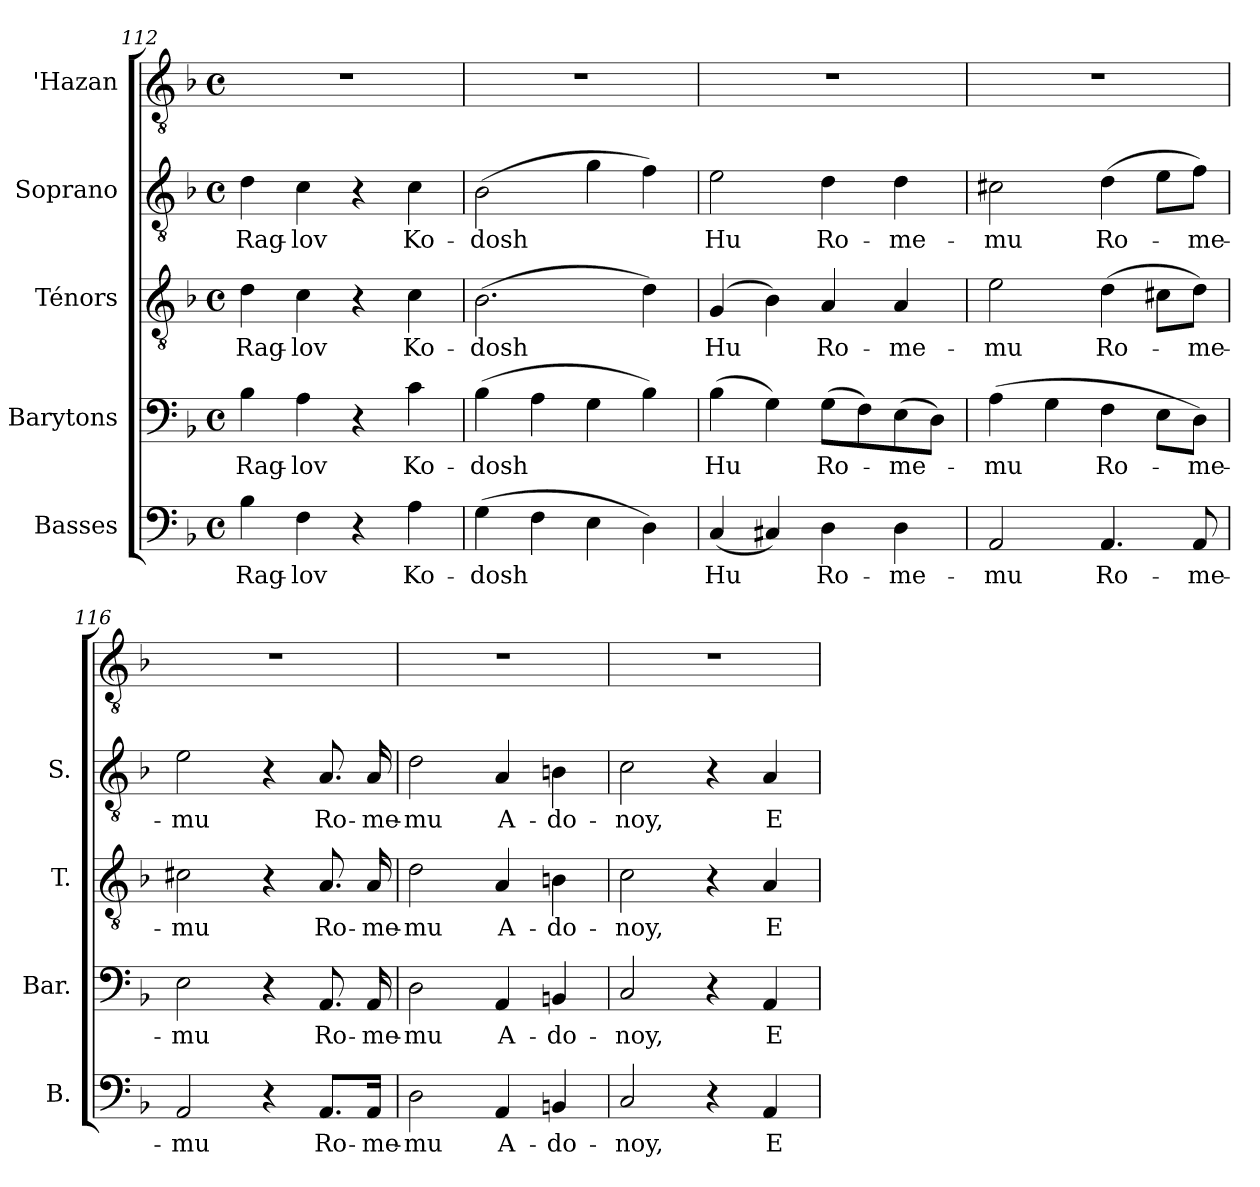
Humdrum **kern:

**kern	**text	**kern	**text	**kern	**text	**kern	**text	**kern
*part5	*part5	*part4	*part4	*part3	*part3	*part2	*part2	*part1
*staff5	*staff5	*staff4	*staff4	*staff3	*staff3	*staff2	*staff2	*staff1
*I"Basses	*	*I"Barytons	*	*I"Ténors	*	*I"Soprano	*	*I"'Hazan
*I'B.	*	*I'Bar.	*	*I'T.	*	*I'S.	*	*I''H.
*clefF4	*	*clefF4	*	*clefGv2	*	*clefGv2	*	*clefGv2
*	*	*	*	*ITrd7c12	*	*ITrd7c12	*	*ITrd7c12
*k[b-]	*	*k[b-]	*	*k[b-]	*	*k[b-]	*	*k[b-]
*F:	*	*F:	*	*F:	*	*F:	*	*F:
*M4/4	*	*M4/4	*	*M4/4	*	*M4/4	*	*M4/4
*met(c)	*	*met(c)	*	*met(c)	*	*met(c)	*	*met(c)
=112	=112	=112	=112	=112	=112	=112	=112	=112
!	!LO:LY:b:color=#000000	!	!	!	!	!	!	!
!	!	!	!LO:LY:b:color=#000000	!	!	!	!	!
!	!	!	!	!	!LO:LY:b:color=#000000	!	!	!
!	!	!	!	!	!	!	!LO:LY:b:color=#000000	!
4B-i\	Rag-	4B-i\	Rag-	4Di\	Rag-	4Di\	Rag-	1r
!	!LO:LY:b:color=#000000	!	!	!	!	!	!	!
!	!	!	!LO:LY:b:color=#000000	!	!	!	!	!
!	!	!	!	!	!LO:LY:b:color=#000000	!	!	!
!	!	!	!	!	!	!	!LO:LY:b:color=#000000	!
4Fi\	-lov	4Ai\	-lov	4Ci\	-lov	4Ci\	-lov	.
4r	.	4r	.	4r	.	4r	.	.
!	!LO:LY:b:color=#000000	!	!	!	!	!	!	!
!	!	!	!LO:LY:b:color=#000000	!	!	!	!	!
!	!	!	!	!	!LO:LY:b:color=#000000	!	!	!
!	!	!	!	!	!	!	!LO:LY:b:color=#000000	!
4Ai\	Ko-	4ci\	Ko-	4Ci\	Ko-	4Ci\	Ko-	.
!!LO:PB:g=z
=113	=113	=113	=113	=113	=113	=113	=113	=113
!	!LO:LY:b:color=#000000	!	!	!	!	!	!	!
!	!	!	!LO:LY:b:color=#000000	!	!	!	!	!
!	!	!	!	!	!LO:LY:b:color=#000000	!	!	!
!	!	!	!	!	!	!	!LO:LY:b:color=#000000	!
(4Gi\	-dosh	(4B-i\	-dosh	(2.BB-i\	-dosh	(2BB-i\	-dosh	1r
4Fi\	.	4Ai\	.	.	.	.	.	.
4Ei\	.	4Gi\	.	.	.	4Gi\	.	.
4Di\)	.	4B-i\)	.	4Di\)	.	4Fi\)	.	.
=114	=114	=114	=114	=114	=114	=114	=114	=114
!	!LO:LY:b:color=#000000	!	!	!	!	!	!	!
!	!	!	!LO:LY:b:color=#000000	!	!	!	!	!
!	!	!	!	!	!LO:LY:b:color=#000000	!	!	!
!	!	!	!	!	!	!	!LO:LY:b:color=#000000	!
(4Ci/	Hu	(4B-i\	Hu	(4GGi/	Hu	2Ei\	Hu	1r
4C#Xi/)	.	4Gi\)	.	4BB-i\)	.	.	.	.
!	!LO:LY:b:color=#000000	!	!	!	!	!	!	!
!	!	!	!LO:LY:b:color=#000000	!	!	!	!	!
!	!	!	!	!	!LO:LY:b:color=#000000	!	!	!
!	!	!	!	!	!	!	!LO:LY:b:color=#000000	!
4Di\	Ro-	(8Gi\L	Ro-	4AAi/	Ro-	4Di\	Ro-	.
.	.	8Fi\)	.	.	.	.	.	.
!	!LO:LY:b:color=#000000	!	!	!	!	!	!	!
!	!	!	!LO:LY:b:color=#000000	!	!	!	!	!
!	!	!	!	!	!LO:LY:b:color=#000000	!	!	!
!	!	!	!	!	!	!	!LO:LY:b:color=#000000	!
4Di\	-me-	(8Ei\	-me-	4AAi/	-me-	4Di\	-me-	.
.	.	8Di\J)	.	.	.	.	.	.
=115	=115	=115	=115	=115	=115	=115	=115	=115
!	!LO:LY:b:color=#000000	!	!	!	!	!	!	!
!	!	!	!LO:LY:b:color=#000000	!	!	!	!	!
!	!	!	!	!	!LO:LY:b:color=#000000	!	!	!
!	!	!	!	!	!	!	!LO:LY:b:color=#000000	!
2AAi/	-mu	(4Ai\	-mu	2Ei\	-mu	2C#Xi\	-mu	1r
.	.	4Gi\	.	.	.	.	.	.
!	!LO:LY:b:color=#000000	!	!	!	!	!	!	!
!	!	!	!LO:LY:b:color=#000000	!	!	!	!	!
!	!	!	!	!	!LO:LY:b:color=#000000	!	!	!
!	!	!	!	!	!	!	!LO:LY:b:color=#000000	!
4.AAi/	Ro-	4Fi\	Ro-	(4Di\	Ro-	(4Di\	Ro-	.
.	.	8Ei\L	.	8C#Xi\L	.	8Ei\L	.	.
!	!LO:LY:b:color=#000000	!	!	!	!	!	!	!
!	!	!	!LO:LY:b:color=#000000	!	!	!	!	!
!	!	!	!	!	!LO:LY:b:color=#000000	!	!	!
!	!	!	!	!	!	!	!LO:LY:b:color=#000000	!
8AAi/	-me-	8Di\J)	-me-	8Di\J)	-me-	8Fi\J)	-me-	.
=116	=116	=116	=116	=116	=116	=116	=116	=116
!	!LO:LY:b:color=#000000	!	!	!	!	!	!	!
!	!	!	!LO:LY:b:color=#000000	!	!	!	!	!
!	!	!	!	!	!LO:LY:b:color=#000000	!	!	!
!	!	!	!	!	!	!	!LO:LY:b:color=#000000	!
2AAi/	-mu	2Ei\	-mu	2C#Xi\	-mu	2Ei\	-mu	1r
4r	.	4r	.	4r	.	4r	.	.
!	!LO:LY:b:color=#000000	!	!	!	!	!	!	!
!	!	!	!LO:LY:b:color=#000000	!	!	!	!	!
!	!	!	!	!	!LO:LY:b:color=#000000	!	!	!
!	!	!	!	!	!	!	!LO:LY:b:color=#000000	!
8.AAi/L	Ro-	8.AAi/	Ro-	8.AAi/	Ro-	8.AAi/	Ro-	.
!	!LO:LY:b:color=#000000	!	!	!	!	!	!	!
!	!	!	!LO:LY:b:color=#000000	!	!	!	!	!
!	!	!	!	!	!LO:LY:b:color=#000000	!	!	!
!	!	!	!	!	!	!	!LO:LY:b:color=#000000	!
16AAi/Jk	-me-	16AAi/	-me-	16AAi/	-me-	16AAi/	-me-	.
=117	=117	=117	=117	=117	=117	=117	=117	=117
!	!LO:LY:b:color=#000000	!	!	!	!	!	!	!
!	!	!	!LO:LY:b:color=#000000	!	!	!	!	!
!	!	!	!	!	!LO:LY:b:color=#000000	!	!	!
!	!	!	!	!	!	!	!LO:LY:b:color=#000000	!
2Di\	-mu	2Di\	-mu	2Di\	-mu	2Di\	-mu	1r
!	!LO:LY:b:color=#000000	!	!	!	!	!	!	!
!	!	!	!LO:LY:b:color=#000000	!	!	!	!	!
!	!	!	!	!	!LO:LY:b:color=#000000	!	!	!
!	!	!	!	!	!	!	!LO:LY:b:color=#000000	!
4AAi/	A-	4AAi/	A-	4AAi/	A-	4AAi/	A-	.
!	!LO:LY:b:color=#000000	!	!	!	!	!	!	!
!	!	!	!LO:LY:b:color=#000000	!	!	!	!	!
!	!	!	!	!	!LO:LY:b:color=#000000	!	!	!
!	!	!	!	!	!	!	!LO:LY:b:color=#000000	!
4BBni/	-do-	4BBni/	-do-	4BBni\	-do-	4BBni\	-do-	.
=118	=118	=118	=118	=118	=118	=118	=118	=118
!	!LO:LY:b:color=#000000	!	!	!	!	!	!	!
!	!	!	!LO:LY:b:color=#000000	!	!	!	!	!
!	!	!	!	!	!LO:LY:b:color=#000000	!	!	!
!	!	!	!	!	!	!	!LO:LY:b:color=#000000	!
2Ci/	-noy,	2Ci/	-noy,	2Ci\	-noy,	2Ci\	-noy,	1r
4r	.	4r	.	4r	.	4r	.	.
!	!LO:LY:b:color=#000000	!	!	!	!	!	!	!
!	!	!	!LO:LY:b:color=#000000	!	!	!	!	!
!	!	!	!	!	!LO:LY:b:color=#000000	!	!	!
!	!	!	!	!	!	!	!LO:LY:b:color=#000000	!
4AAi/	E-	4AAi/	E-	4AAi/	E-	4AAi/	E-	.
=	=	=	=	=	=	=	=	=
*-	*-	*-	*-	*-	*-	*-	*-	*-
